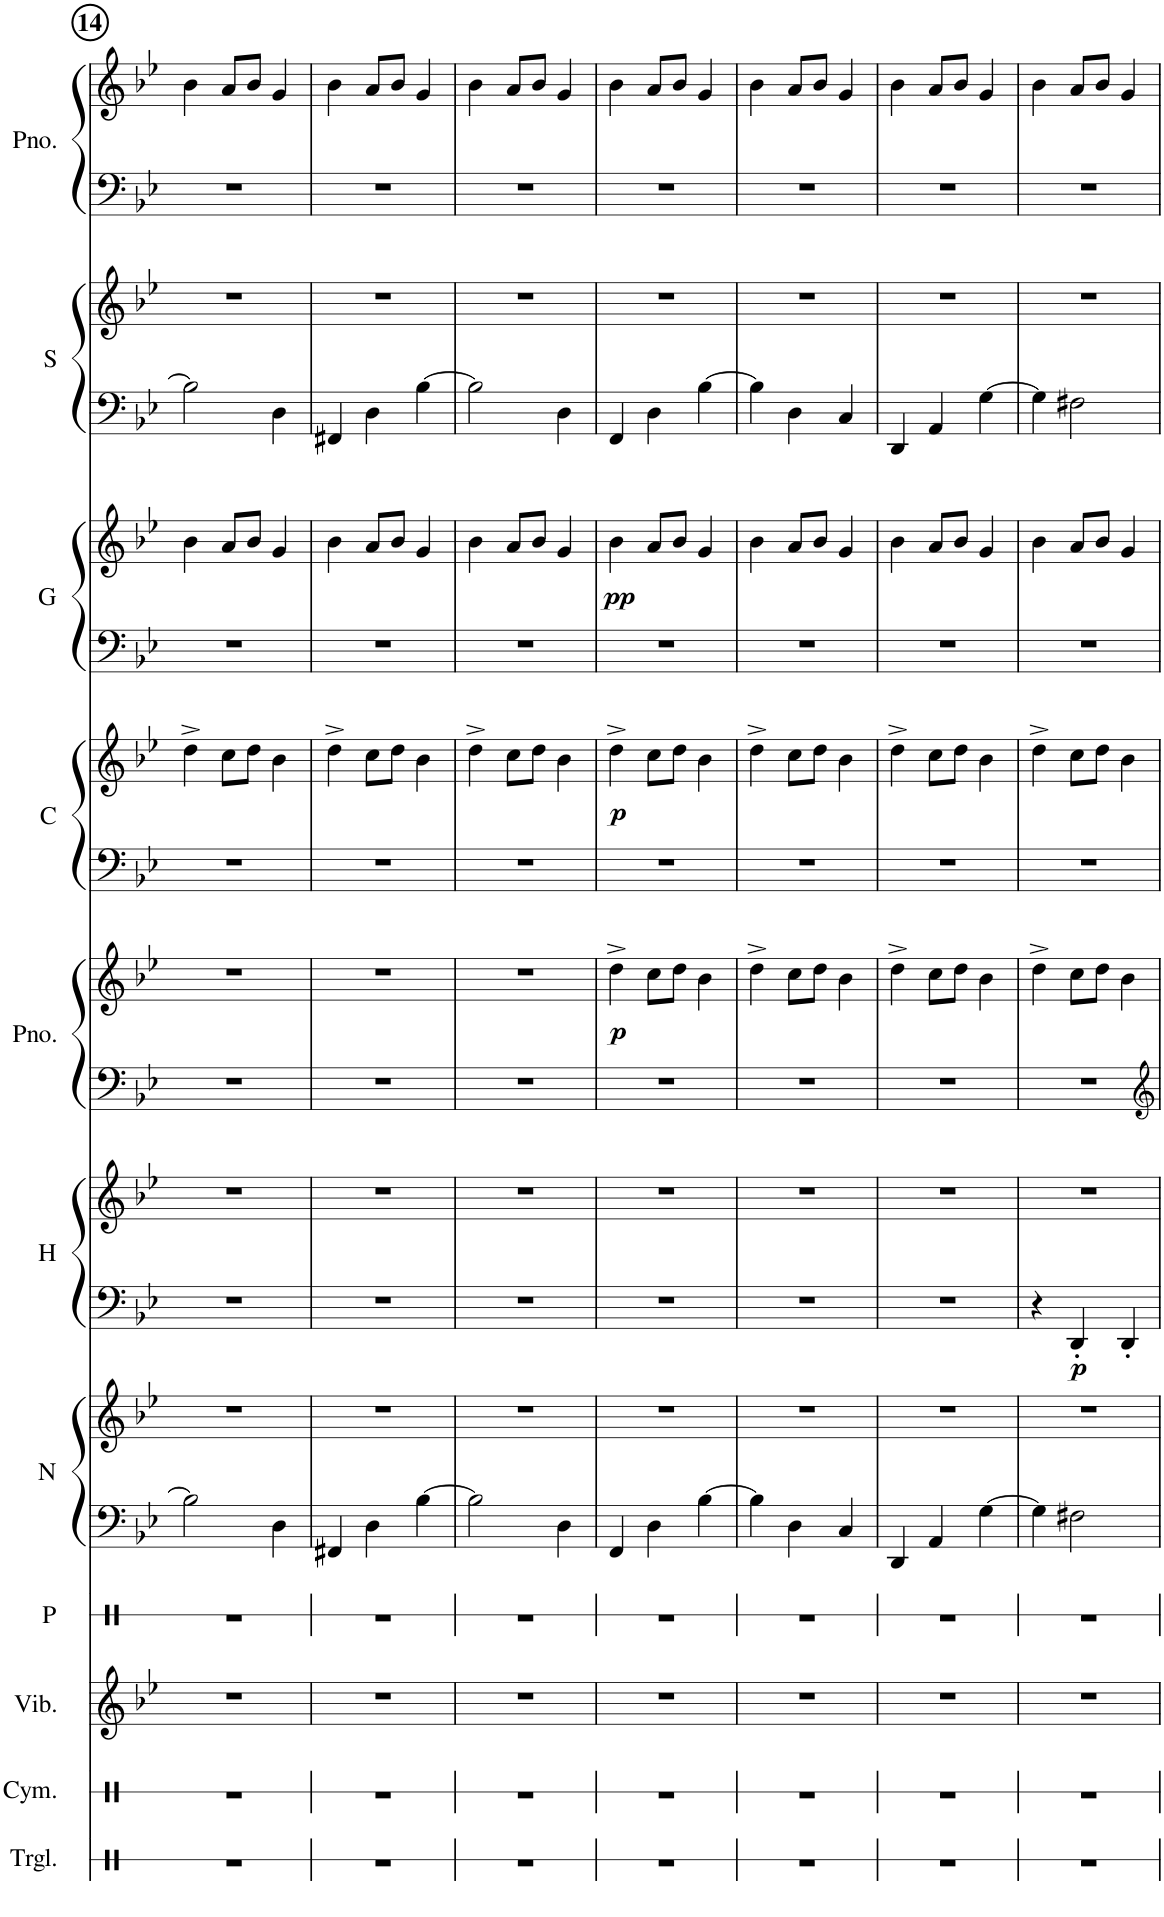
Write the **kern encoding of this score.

**kern	**kern	**kern	**kern	**kern	**kern	**kern	**kern	**dynam	**kern	**kern	**dynam	**kern	**kern	**dynam	**kern	**kern	**dynam	**kern	**kern	**kern	**kern
*part11	*part10	*part9	*part8	*part7	*part7	*part6	*part6	*part6	*part5	*part5	*part5	*part4	*part4	*part4	*part3	*part3	*part3	*part2	*part2	*part1	*part1
*staff18	*staff17	*staff16	*staff15	*staff14	*staff13	*staff12	*staff11	*staff11/12	*staff10	*staff9	*staff9/10	*staff8	*staff7	*staff7/8	*staff6	*staff5	*staff5/6	*staff4	*staff3	*staff2	*staff1
*I"Triangle	*I"Cymbal	*I"Vibraphone	*I"Panda	*I"Nate?	*	*I"Makeup Cake	*	*	*I"Piano	*	*	*I"Wyoming	*	*	*I"Dumb One	*	*	*I"SANTA!	*	*I"Piano	*
*I'Trgl.	*I'Cym.	*I'Vib.	*I'P	*I'N	*	*	*	*	*I'Pno.	*	*	*	*	*	*	*	*	*I'S	*	*I'Pno.	*
!!LO:PB:g=z
*clefX	*clefX	*clefG2	*clefX	*clefF4	*clefG2	*clefF4	*clefG2	*	*clefF4	*clefG2	*	*clefF4	*clefG2	*	*clefF4	*clefG2	*	*clefF4	*clefG2	*clefF4	*clefG2
*k[]	*k[]	*k[b-e-]	*k[]	*k[b-e-]	*k[b-e-]	*k[b-e-]	*k[b-e-]	*	*k[b-e-]	*k[b-e-]	*	*k[b-e-]	*k[b-e-]	*	*k[b-e-]	*k[b-e-]	*	*k[b-e-]	*k[b-e-]	*k[b-e-]	*k[b-e-]
*M3/4	*M3/4	*M3/4	*M3/4	*M3/4	*M3/4	*M3/4	*M3/4	*	*M3/4	*M3/4	*	*M3/4	*M3/4	*	*M3/4	*M3/4	*	*M3/4	*M3/4	*M3/4	*M3/4
=14	=14	=14	=14	=14	=14	=14	=14	=14	=14	=14	=14	=14	=14	=14	=14	=14	=14	=14	=14	=14	=14
2.r	2.r	2.r	2.r	2B-\]	2.r	2.r	2.r	.	2.r	2.r	.	2.r	4dd^\	.	2.r	4b-\	.	2B-\]	2.r	2.r	4b-\
.	.	.	.	.	.	.	.	.	.	.	.	.	8cc\L	.	.	8a/L	.	.	.	.	8a/L
.	.	.	.	.	.	.	.	.	.	.	.	.	8dd\J	.	.	8b-/J	.	.	.	.	8b-/J
.	.	.	.	4D\	.	.	.	.	.	.	.	.	4b-\	.	.	4g/	.	4D\	.	.	4g/
=15	=15	=15	=15	=15	=15	=15	=15	=15	=15	=15	=15	=15	=15	=15	=15	=15	=15	=15	=15	=15	=15
2.r	2.r	2.r	2.r	4FF#X/	2.r	2.r	2.r	.	2.r	2.r	.	2.r	4dd^\	.	2.r	4b-\	.	4FF#X/	2.r	2.r	4b-\
.	.	.	.	4D\	.	.	.	.	.	.	.	.	8cc\L	.	.	8a/L	.	4D\	.	.	8a/L
.	.	.	.	.	.	.	.	.	.	.	.	.	8dd\J	.	.	8b-/J	.	.	.	.	8b-/J
.	.	.	.	[4B-\	.	.	.	.	.	.	.	.	4b-\	.	.	4g/	.	[4B-\	.	.	4g/
=16	=16	=16	=16	=16	=16	=16	=16	=16	=16	=16	=16	=16	=16	=16	=16	=16	=16	=16	=16	=16	=16
2.r	2.r	2.r	2.r	2B-\]	2.r	2.r	2.r	.	2.r	2.r	.	2.r	4dd^\	.	2.r	4b-\	.	2B-\]	2.r	2.r	4b-\
.	.	.	.	.	.	.	.	.	.	.	.	.	8cc\L	.	.	8a/L	.	.	.	.	8a/L
.	.	.	.	.	.	.	.	.	.	.	.	.	8dd\J	.	.	8b-/J	.	.	.	.	8b-/J
.	.	.	.	4D\	.	.	.	.	.	.	.	.	4b-\	.	.	4g/	.	4D\	.	.	4g/
=17	=17	=17	=17	=17	=17	=17	=17	=17	=17	=17	=17	=17	=17	=17	=17	=17	=17	=17	=17	=17	=17
!	!	!	!	!	!	!	!	!	!	!	!LO:DY:b	!	!	!LO:DY:b	!	!	!LO:DY:b	!	!	!	!
2.r	2.r	2.r	2.r	4FF/	2.r	2.r	2.r	.	2.r	4dd^\	p	2.r	4dd^\	p	2.r	4b-\	pp	4FF/	2.r	2.r	4b-\
.	.	.	.	4D\	.	.	.	.	.	8cc\L	.	.	8cc\L	.	.	8a/L	.	4D\	.	.	8a/L
.	.	.	.	.	.	.	.	.	.	8dd\J	.	.	8dd\J	.	.	8b-/J	.	.	.	.	8b-/J
.	.	.	.	[4B-\	.	.	.	.	.	4b-\	.	.	4b-\	.	.	4g/	.	[4B-\	.	.	4g/
=18	=18	=18	=18	=18	=18	=18	=18	=18	=18	=18	=18	=18	=18	=18	=18	=18	=18	=18	=18	=18	=18
2.r	2.r	2.r	2.r	4B-\]	2.r	2.r	2.r	.	2.r	4dd^\	.	2.r	4dd^\	.	2.r	4b-\	.	4B-\]	2.r	2.r	4b-\
.	.	.	.	4D\	.	.	.	.	.	8cc\L	.	.	8cc\L	.	.	8a/L	.	4D\	.	.	8a/L
.	.	.	.	.	.	.	.	.	.	8dd\J	.	.	8dd\J	.	.	8b-/J	.	.	.	.	8b-/J
.	.	.	.	4C/	.	.	.	.	.	4b-\	.	.	4b-\	.	.	4g/	.	4C/	.	.	4g/
=19	=19	=19	=19	=19	=19	=19	=19	=19	=19	=19	=19	=19	=19	=19	=19	=19	=19	=19	=19	=19	=19
2.r	2.r	2.r	2.r	4DD/	2.r	2.r	2.r	.	2.r	4dd^\	.	2.r	4dd^\	.	2.r	4b-\	.	4DD/	2.r	2.r	4b-\
.	.	.	.	4AA/	.	.	.	.	.	8cc\L	.	.	8cc\L	.	.	8a/L	.	4AA/	.	.	8a/L
.	.	.	.	.	.	.	.	.	.	8dd\J	.	.	8dd\J	.	.	8b-/J	.	.	.	.	8b-/J
.	.	.	.	[4G\	.	.	.	.	.	4b-\	.	.	4b-\	.	.	4g/	.	[4G\	.	.	4g/
=20	=20	=20	=20	=20	=20	=20	=20	=20	=20	=20	=20	=20	=20	=20	=20	=20	=20	=20	=20	=20	=20
2.r	2.r	2.r	2.r	4G\]	2.r	4r	2.r	.	2.r	4dd^\	.	2.r	4dd^\	.	2.r	4b-\	.	4G\]	2.r	2.r	4b-\
!	!	!	!	!	!	!	!	!LO:DY:b=2	!	!	!	!	!	!	!	!	!	!	!	!	!
.	.	.	.	2F#X\	.	4DD'/	.	p	.	8cc\L	.	.	8cc\L	.	.	8a/L	.	2F#X\	.	.	8a/L
.	.	.	.	.	.	.	.	.	.	8dd\J	.	.	8dd\J	.	.	8b-/J	.	.	.	.	8b-/J
.	.	.	.	.	.	4DD'/	.	.	.	4b-\	.	.	4b-\	.	.	4g/	.	.	.	.	4g/
=	=	=	=	=	=	=	=	=	=	=	=	=	=	=	=	=	=	=	=	=	=
*-	*-	*-	*-	*-	*-	*-	*-	*-	*-	*-	*-	*-	*-	*-	*-	*-	*-	*-	*-	*-	*-
